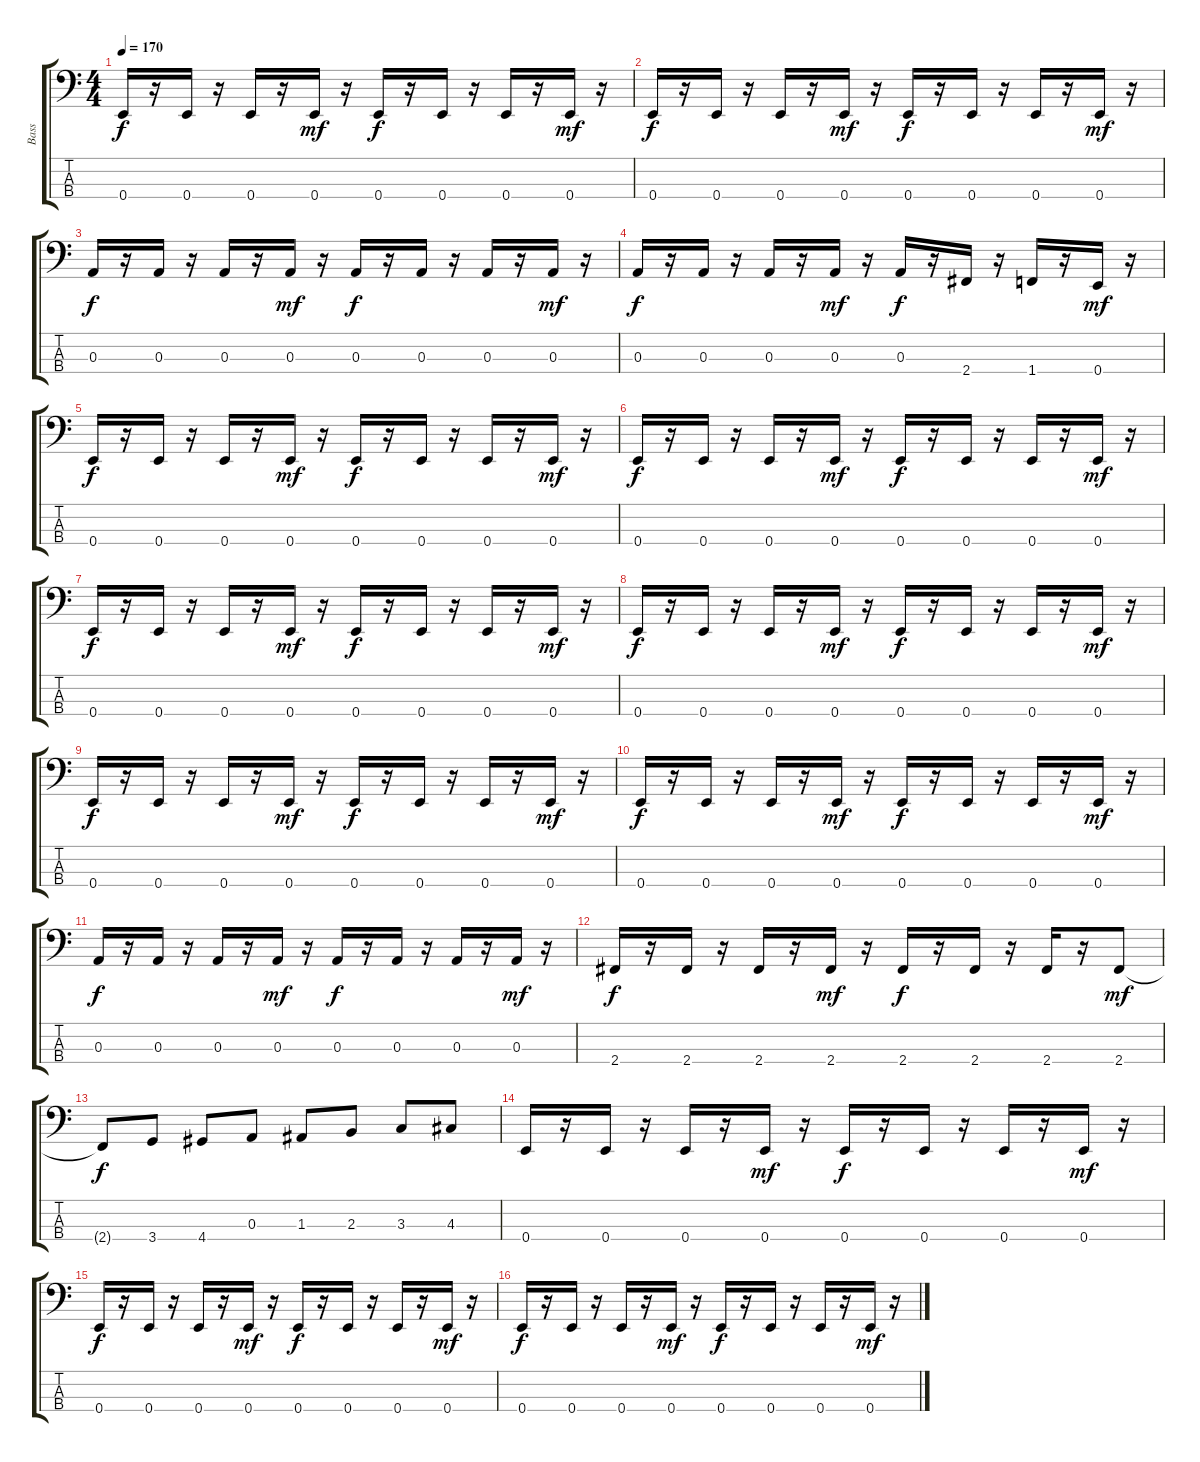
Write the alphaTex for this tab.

\track ("Bass" "Bass") {instrument electricbassfinger}
\staff {score tabs}
\tuning (G2 D2 A1 E1) {hide}
\ts (4 4)
\tempo 170
\clef f4
\ks c
0.4.16{dy f} r.16 0.4.16 r.16 0.4.16 r.16 0.4.16{dy mf} r.16 0.4.16{dy f} r.16 0.4.16 r.16 0.4.16 r.16 0.4.16{dy mf} r.16 |
0.4.16{dy f} r.16 0.4.16 r.16 0.4.16 r.16 0.4.16{dy mf} r.16 0.4.16{dy f} r.16 0.4.16 r.16 0.4.16 r.16 0.4.16{dy mf} r.16 |
0.3.16{dy f} r.16 0.3.16 r.16 0.3.16 r.16 0.3.16{dy mf} r.16 0.3.16{dy f} r.16 0.3.16 r.16 0.3.16 r.16 0.3.16{dy mf} r.16 |
0.3.16{dy f} r.16 0.3.16 r.16 0.3.16 r.16 0.3.16{dy mf} r.16 0.3.16{dy f} r.16 2.4.16 r.16 1.4.16 r.16 0.4.16{dy mf} r.16 |
0.4.16{dy f} r.16 0.4.16 r.16 0.4.16 r.16 0.4.16{dy mf} r.16 0.4.16{dy f} r.16 0.4.16 r.16 0.4.16 r.16 0.4.16{dy mf} r.16 |
0.4.16{dy f} r.16 0.4.16 r.16 0.4.16 r.16 0.4.16{dy mf} r.16 0.4.16{dy f} r.16 0.4.16 r.16 0.4.16 r.16 0.4.16{dy mf} r.16 |
0.4.16{dy f} r.16 0.4.16 r.16 0.4.16 r.16 0.4.16{dy mf} r.16 0.4.16{dy f} r.16 0.4.16 r.16 0.4.16 r.16 0.4.16{dy mf} r.16 |
0.4.16{dy f} r.16 0.4.16 r.16 0.4.16 r.16 0.4.16{dy mf} r.16 0.4.16{dy f} r.16 0.4.16 r.16 0.4.16 r.16 0.4.16{dy mf} r.16 |
0.4.16{dy f} r.16 0.4.16 r.16 0.4.16 r.16 0.4.16{dy mf} r.16 0.4.16{dy f} r.16 0.4.16 r.16 0.4.16 r.16 0.4.16{dy mf} r.16 |
0.4.16{dy f} r.16 0.4.16 r.16 0.4.16 r.16 0.4.16{dy mf} r.16 0.4.16{dy f} r.16 0.4.16 r.16 0.4.16 r.16 0.4.16{dy mf} r.16 |
0.3.16{dy f} r.16 0.3.16 r.16 0.3.16 r.16 0.3.16{dy mf} r.16 0.3.16{dy f} r.16 0.3.16 r.16 0.3.16 r.16 0.3.16{dy mf} r.16 |
2.4.16{dy f} r.16 2.4.16 r.16 2.4.16 r.16 2.4.16{dy mf} r.16 2.4.16{dy f} r.16 2.4.16 r.16 2.4.16 r.16 2.4.8{dy mf} |
2.4{t}.8{dy f} 3.4.8 4.4.8 0.3.8 1.3.8 2.3.8 3.3.8 4.3.8 |
0.4.16 r.16 0.4.16 r.16 0.4.16 r.16 0.4.16{dy mf} r.16 0.4.16{dy f} r.16 0.4.16 r.16 0.4.16 r.16 0.4.16{dy mf} r.16 |
0.4.16{dy f} r.16 0.4.16 r.16 0.4.16 r.16 0.4.16{dy mf} r.16 0.4.16{dy f} r.16 0.4.16 r.16 0.4.16 r.16 0.4.16{dy mf} r.16 |
0.4.16{dy f} r.16 0.4.16 r.16 0.4.16 r.16 0.4.16{dy mf} r.16 0.4.16{dy f} r.16 0.4.16 r.16 0.4.16 r.16 0.4.16{dy mf} r.16
